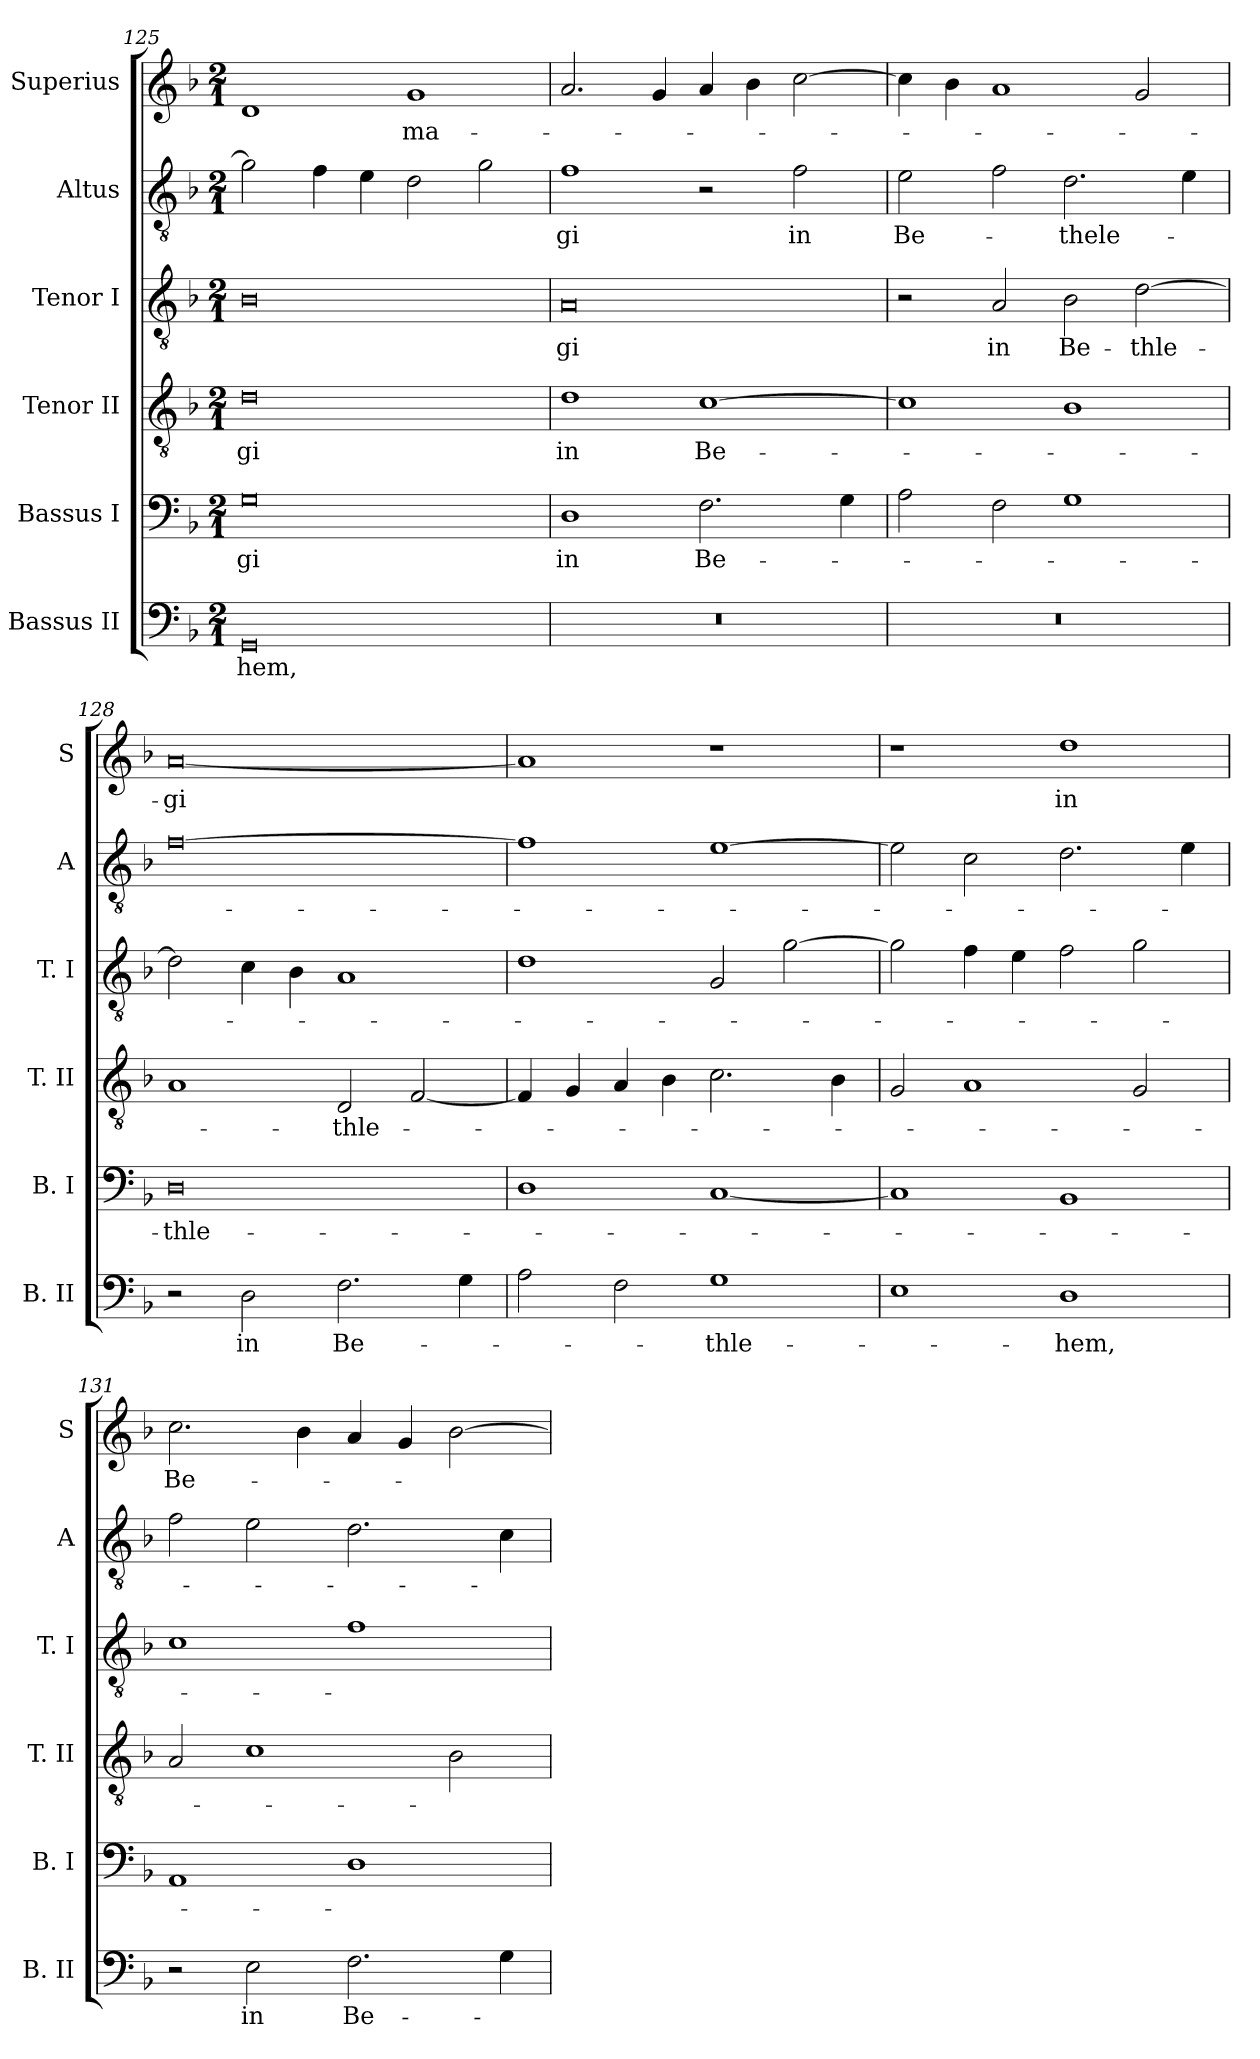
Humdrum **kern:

**kern	**text	**kern	**text	**kern	**text	**kern	**text	**kern	**text	**kern	**text
*part6	*part6	*part5	*part5	*part4	*part4	*part3	*part3	*part2	*part2	*part1	*part1
*staff6	*staff6	*staff5	*staff5	*staff4	*staff4	*staff3	*staff3	*staff2	*staff2	*staff1	*staff1
*I"Bassus II	*	*I"Bassus I	*	*I"Tenor II	*	*I"Tenor I	*	*I"Altus	*	*I"Superius	*
*I'B. II	*	*I'B. I	*	*I'T. II	*	*I'T. I	*	*I'A	*	*I'S	*
*clefF4	*	*clefF4	*	*clefGv2	*	*clefGv2	*	*clefGv2	*	*clefG2	*
*k[b-]	*	*k[b-]	*	*k[b-]	*	*k[b-]	*	*k[b-]	*	*k[b-]	*
*F:	*	*F:	*	*F:	*	*F:	*	*F:	*	*F:	*
*M2/1	*	*M2/1	*	*M2/1	*	*M2/1	*	*M2/1	*	*M2/1	*
=125	=125	=125	=125	=125	=125	=125	=125	=125	=125	=125	=125
0GG	-hem,	0G	-gi	0d	-gi	0B-	.	2g]	.	1d	.
.	.	.	.	.	.	.	.	4f	.	.	.
.	.	.	.	.	.	.	.	4e	.	.	.
.	.	.	.	.	.	.	.	2d	.	1g	ma-
.	.	.	.	.	.	.	.	2g	.	.	.
=126	=126	=126	=126	=126	=126	=126	=126	=126	=126	=126	=126
0r	.	1D	in	1d	in	0A	-gi	1f	-gi	2.a	.
.	.	.	.	.	.	.	.	.	.	4g	.
.	.	2.F	Be-	[1c	Be-	.	.	2r	.	4a	.
.	.	.	.	.	.	.	.	.	.	4b-	.
.	.	.	.	.	.	.	.	2f	in	[2cc	.
.	.	4G	.	.	.	.	.	.	.	.	.
=127	=127	=127	=127	=127	=127	=127	=127	=127	=127	=127	=127
0r	.	2A	.	1c]	.	2r	.	2e	Be-	4cc]	.
.	.	.	.	.	.	.	.	.	.	4b-	.
.	.	2F	.	.	.	2A	in	2f	.	1a	.
.	.	1G	.	1B-	.	2B-	Be-	2.d	-thele-	.	.
.	.	.	.	.	.	[2d	-thle-	.	.	2g	.
.	.	.	.	.	.	.	.	4e	.	.	.
=128	=128	=128	=128	=128	=128	=128	=128	=128	=128	=128	=128
2r	.	0D	-thle-	1A	.	2d]	.	[0f	.	[0a	-gi
2D	in	.	.	.	.	4c	.	.	.	.	.
.	.	.	.	.	.	4B-	.	.	.	.	.
2.F	Be-	.	.	2D	-thle-	1A	.	.	.	.	.
.	.	.	.	[2F	.	.	.	.	.	.	.
4G	.	.	.	.	.	.	.	.	.	.	.
=129	=129	=129	=129	=129	=129	=129	=129	=129	=129	=129	=129
2A	.	1D	.	4F]	.	1d	.	1f]	.	1a]	.
.	.	.	.	4G	.	.	.	.	.	.	.
2F	.	.	.	4A	.	.	.	.	.	.	.
.	.	.	.	4B-	.	.	.	.	.	.	.
1G	-thle-	[1C	.	2.c	.	2G	.	[1e	.	1r	.
.	.	.	.	.	.	[2g	.	.	.	.	.
.	.	.	.	4B-	.	.	.	.	.	.	.
=130	=130	=130	=130	=130	=130	=130	=130	=130	=130	=130	=130
1E	.	1C]	.	2G	.	2g]	.	2e]	.	1r	.
.	.	.	.	1A	.	4f	.	2c	.	.	.
.	.	.	.	.	.	4e	.	.	.	.	.
1D	-hem,	1BB-	.	.	.	2f	.	2.d	.	1dd	in
.	.	.	.	2G	.	2g	.	.	.	.	.
.	.	.	.	.	.	.	.	4e	.	.	.
=131	=131	=131	=131	=131	=131	=131	=131	=131	=131	=131	=131
2r	.	1AA	.	2A	.	1c	.	2f	.	2.cc	Be-
2E	in	.	.	1c	.	.	.	2e	.	.	.
.	.	.	.	.	.	.	.	.	.	4b-	.
2.F	Be-	1D	.	.	.	1f	.	2.d	.	4a	.
.	.	.	.	.	.	.	.	.	.	4g	.
.	.	.	.	2B-	.	.	.	.	.	[2b-	.
4G	.	.	.	.	.	.	.	4c	.	.	.
=	=	=	=	=	=	=	=	=	=	=	=
*-	*-	*-	*-	*-	*-	*-	*-	*-	*-	*-	*-
